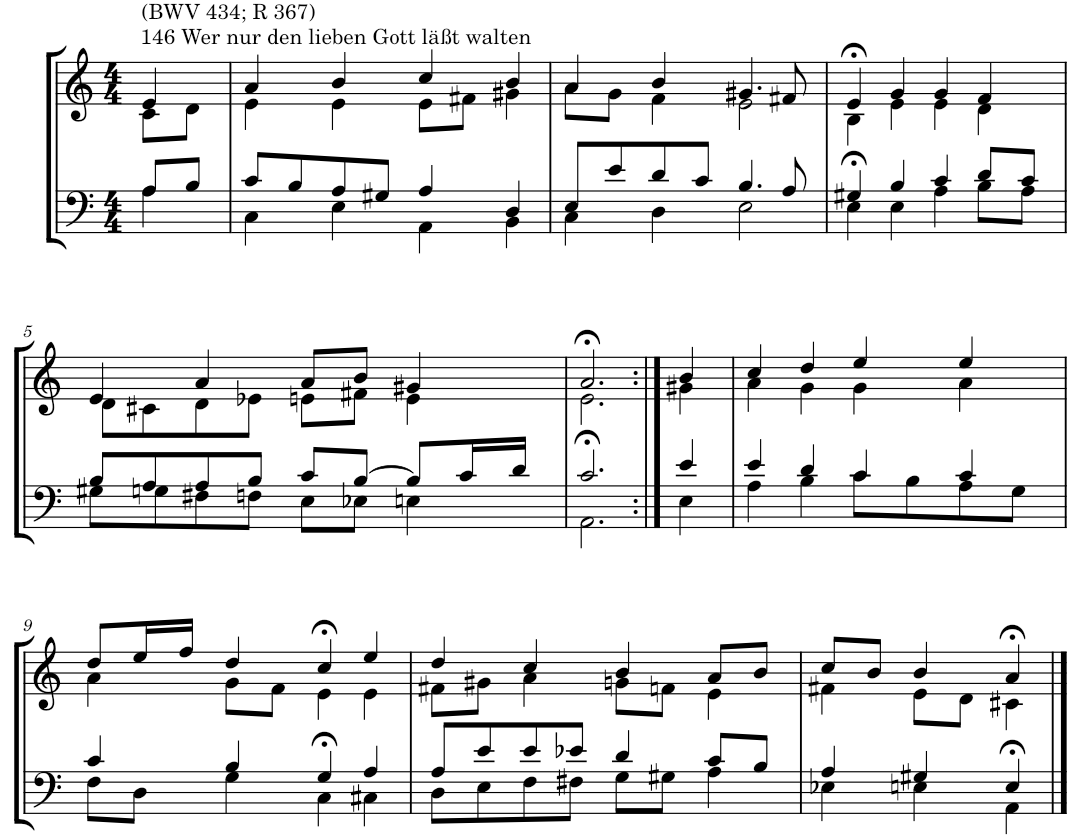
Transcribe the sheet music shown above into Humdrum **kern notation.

**kern	**kern
*part2	*part1
*staff2	*staff1
*I"Tenor/Baß	*I"Sopran/Alt
*clefF4	*clefG2
*k[]	*k[]
*M4/4	*M4/4
=1	=1
*^	*^
!	!	!LO:TX:a:t=146 Wer nur den lieben Gott läßt walten	!
!	!	!LO:TX:a:t=(BWV 434; R 367)	!
8A/L	4A\	4e/	8c\L
8B/J	.	.	8d\J
=2	=2	=2	=2
8c/L	4C\	4a/	4e\
8B/	.	.	.
8A/	4E\	4b/	4e\
8G#X/J	.	.	.
4A/	4AA\	4cc/	8e\L
.	.	.	8f#X\J
4D/	4BB\	4b/	4g#X\
=3	=3	=3	=3
8E/L	4C\	4a/	8a\L
8e/	.	.	8g\J
8d/	4D\	4b/	4f\
8c/J	.	.	.
4.B/	2E\	4.g#X/	2e\
8A/	.	8f#X/	.
=4	=4	=4	=4
4G#X/	4E>\	4e>/	4B\
4B/	4E\	4g/	4e\
4c/	4A\	4g/	4e\
8d/L	8B\L	4f/	4d\
8c/J	8A\J	.	.
!!LO:LB:g=z	!!
=5	=5	=5	=5
8B/L	8G#X\L	4e/	8d\L
8A/	8Gn\	.	8c#X\
8A/	8F#X\	4a/	8d\
8B/J	8Fn\J	.	8e-X\J
8c/L	8E\L	8a/L	8en\L
[8B/J	8E-X\J	8b/J	8f#X\J
8B/L]	4En\	4g#X/	4e\
16c/L	.	.	.
16d/JJ	.	.	.
=6	=6	=6	=6
2.c/	2.AA>\	2.a>/	2.e\
=7:|!	=7:|!	=7:|!	=7:|!
4e/	4E\	4b/	4g#X\
=8	=8	=8	=8
4e/	4A\	4cc/	4a\
4d/	4B\	4dd/	4g\
4c/	8c\L	4ee/	4g\
.	8B\	.	.
4c/	8A\	4ee/	4a\
.	8G\J	.	.
!!LO:LB:g=z	!!
=9	=9	=9	=9
4c/	8F\L	8dd/L	4a\
.	8D\J	16ee/L	.
.	.	16ff/JJ	.
4B/	4G\	4dd/	8g\L
.	.	.	8f\J
4G/	4C>\	4cc>/	4e\
4A/	4C#X\	4ee/	4e\
=10	=10	=10	=10
8A/L	8D\L	4dd/	8f#X\L
8e/	8E\	.	8g#X\J
8e/	8F\	4cc/	4a\
8e-X/J	8F#X\J	.	.
4d/	8G\L	4b/	8gn\L
.	8G#X\J	.	8fn\J
8c/L	4A\	8a/L	4e\
8B/J	.	8b/J	.
=11	=11	=11	=11
4A/	4E-X\	8cc/L	4f#X\
.	.	8b/J	.
4G#X/	4En\	4b/	8e\L
.	.	.	8d\J
4E/	4AA>\	4a>/	4c#X\
*v	*v	*	*
*	*v	*v
==	==
*-	*-
